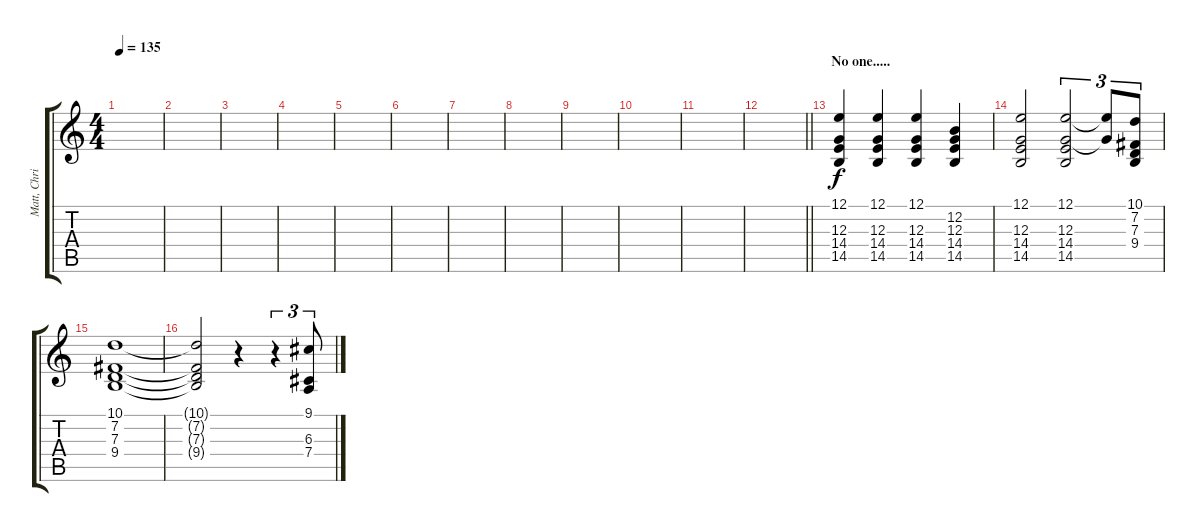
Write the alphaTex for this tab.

\track ("Matt, Chris, Dom, Morgan" "Matt, Chri") {instrument choiraahs}
\staff {score tabs}
\tuning (E4 B3 G3 D3 A2 E2) {hide}
\ts (4 4)
\tempo 135
\clef g2
\ks c
|
|
|
|
|
|
|
|
|
|
|
\barLineRight lightlight
|
\section ("" "No one.....")
(12.1 12.3 14.4 14.5).4 (12.1 12.3 14.4 14.5).4 (12.1 12.3 14.4 14.5).4 (12.2 12.3 14.4 14.5).4 |
(12.1 12.3 14.4 14.5).2 (12.1 12.3 14.4 14.5).2{tu (3 2)} (12.1{t} 12.3{t}).8{tu (3 2)} (10.1 7.2 7.3 9.4).8{tu (3 2)} |
(10.1 7.2 7.3 9.4).1 |
(10.1{t} 7.2{t} 7.3{t} 9.4{t}).2 r.4 r.4{tu (3 2)} (9.1 6.3 7.4).8{tu (3 2)}
